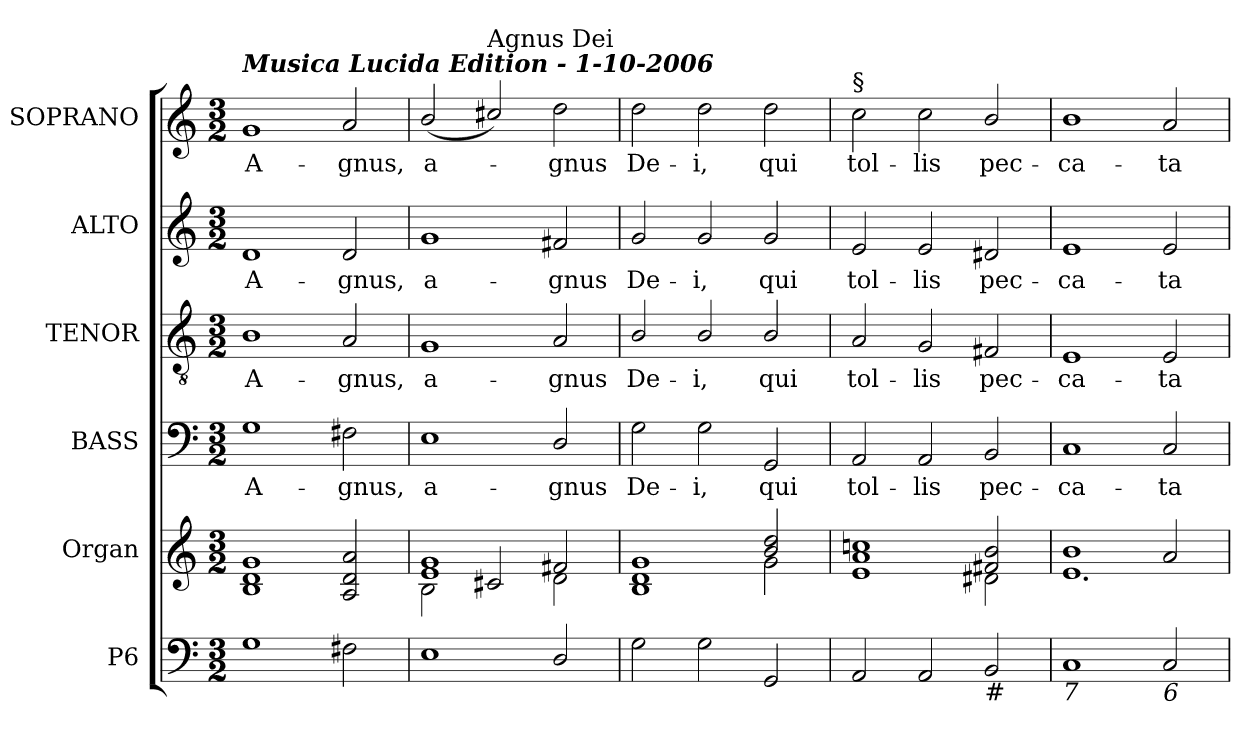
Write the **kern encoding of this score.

**kern	**kern	**kern	**text	**kern	**text	**kern	**text	**kern	**text
*part6	*part5	*part4	*part4	*part3	*part3	*part2	*part2	*part1	*part1
*staff6	*staff5	*staff4	*staff4	*staff3	*staff3	*staff2	*staff2	*staff1	*staff1
*I"P6	*I"Organ	*I"BASS	*	*I"TENOR	*	*I"ALTO	*	*I"SOPRANO	*
*	*I'A.	*I'B.	*	*I'T.	*	*I'A.	*	*I'S.	*
!!LO:PB:g=z
*clefF4	*clefG2	*clefF4	*	*clefGv2	*	*clefG2	*	*clefG2	*
*	*	*	*	*ITrd7c12	*	*	*	*	*
*k[]	*k[]	*k[]	*	*k[]	*	*k[]	*	*k[]	*
*C:	*C:	*C:	*	*C:	*	*C:	*	*C:	*
*M3/2	*M3/2	*M3/2	*	*M3/2	*	*M3/2	*	*M3/2	*
*MM200	*MM200	*MM200	*	*MM200	*	*MM200	*	*MM200	*
=1	=1	=1	=1	=1	=1	=1	=1	=1	=1
!	!	!	!LO:LY:b:color=#000000	!	!	!	!	!	!
!	!	!	!	!	!LO:LY:b:color=#000000	!	!	!	!
!	!	!	!	!	!	!	!LO:LY:b:color=#000000	!	!
!	!	!	!	!	!	!	!	!LO:TX:a:Bi:t=Musica Lucida Edition  -  1-10-2006	!
!	!	!	!	!	!	!	!	!	!LO:LY:b:color=#000000
1Gi	1Bi 1di 1gi	1Gi	A-	1BBi	A-	1di	A-	1gi	A-
!	!	!	!LO:LY:b:color=#000000	!	!	!	!	!	!
!	!	!	!	!	!LO:LY:b:color=#000000	!	!	!	!
!	!	!	!	!	!	!	!LO:LY:b:color=#000000	!	!
!	!	!	!	!	!	!	!	!	!LO:LY:b:color=#000000
2F#Xi\	2Ai/ 2di 2ai	2F#Xi\	-gnus,	2AAi/	-gnus,	2di/	-gnus,	2ai/	-gnus,
=2	=2	=2	=2	=2	=2	=2	=2	=2	=2
*	*^	*	*	*	*	*	*	*	*
!	!	!	!	!LO:LY:b:color=#000000	!	!	!	!	!	!
!	!	!	!	!	!	!LO:LY:b:color=#000000	!	!	!	!
!	!	!	!	!	!	!	!	!LO:LY:b:color=#000000	!	!
!	!	!	!	!	!	!	!	!	!	!LO:LY:b:color=#000000
1Ei	1ei 1gi	2Bi\	1Ei	a-	1GGi	a-	1gi	a-	(2bi/	a-
!	!	!	!	!	!	!	!	!	!LO:TX:a:t=Agnus Dei	!
.	.	2c#Xi/	.	.	.	.	.	.	2cc#Xi/)	.
!	!	!	!	!LO:LY:b:color=#000000	!	!	!	!	!	!
!	!	!	!	!	!	!LO:LY:b:color=#000000	!	!	!	!
!	!	!	!	!	!	!	!	!LO:LY:b:color=#000000	!	!
!	!	!	!	!	!	!	!	!	!	!LO:LY:b:color=#000000
2Di/	2f#Xi/	2di\	2Di/	-gnus	2AAi/	-gnus	2f#Xi/	-gnus	2ddi\	-gnus
=3	=3	=3	=3	=3	=3	=3	=3	=3	=3	=3
!	!	!	!	!LO:LY:b:color=#000000	!	!	!	!	!	!
!	!	!	!	!	!	!LO:LY:b:color=#000000	!	!	!	!
!	!	!	!	!	!	!	!	!LO:LY:b:color=#000000	!	!
!	!	!	!	!	!	!	!	!	!	!LO:LY:b:color=#000000
2Gi\	1di 1gi	1Bi	2Gi\	De-	2BBi/	De-	2gi/	De-	2ddi\	De-
!	!	!	!	!LO:LY:b:color=#000000	!	!	!	!	!	!
!	!	!	!	!	!	!LO:LY:b:color=#000000	!	!	!	!
!	!	!	!	!	!	!	!	!LO:LY:b:color=#000000	!	!
!	!	!	!	!	!	!	!	!	!	!LO:LY:b:color=#000000
2Gi\	.	.	2Gi\	-i,	2BBi/	-i,	2gi/	-i,	2ddi\	-i,
!	!	!	!	!LO:LY:b:color=#000000	!	!	!	!	!	!
!	!	!	!	!	!	!LO:LY:b:color=#000000	!	!	!	!
!	!	!	!	!	!	!	!	!LO:LY:b:color=#000000	!	!
!	!	!	!	!	!	!	!	!	!	!LO:LY:b:color=#000000
2GGi/	2bi/ 2ddi	2gi\	2GGi/	qui	2BBi/	qui	2gi/	qui	2ddi\	qui
=4	=4	=4	=4	=4	=4	=4	=4	=4	=4	=4
!	!	!	!	!LO:LY:b:color=#000000	!	!	!	!	!	!
!	!	!	!	!	!	!LO:LY:b:color=#000000	!	!	!	!
!	!	!	!	!	!	!	!	!LO:LY:b:color=#000000	!	!
!	!	!	!	!	!	!	!	!	!LO:TX:a:t=§	!
!	!	!	!	!	!	!	!	!	!	!LO:LY:b:color=#000000
2AAi/	1ai 1ccni	1ei	2AAi/	tol-	2AAi/	tol-	2ei/	tol-	2cci\	tol-
!	!	!	!	!LO:LY:b:color=#000000	!	!	!	!	!	!
!	!	!	!	!	!	!LO:LY:b:color=#000000	!	!	!	!
!	!	!	!	!	!	!	!	!LO:LY:b:color=#000000	!	!
!	!	!	!	!	!	!	!	!	!	!LO:LY:b:color=#000000
2AAi/	.	.	2AAi/	-lis	2GGi/	-lis	2ei/	-lis	2cci\	-lis
!	!	!	!	!LO:LY:b:color=#000000	!	!	!	!	!	!
!	!	!	!	!	!	!LO:LY:b:color=#000000	!	!	!	!
!	!	!	!	!	!	!	!	!LO:LY:b:color=#000000	!	!
!LO:TX:b:t=#	!	!	!	!	!	!	!	!	!	!
!	!	!	!	!	!	!	!	!	!	!LO:LY:b:color=#000000
2BBi/	2f#Xi/ 2bi	2d#Xi\	2BBi/	pec-	2FF#Xi/	pec-	2d#Xi/	pec-	2bi/	pec-
=5	=5	=5	=5	=5	=5	=5	=5	=5	=5	=5
!	!	!	!	!LO:LY:b:color=#000000	!	!	!	!	!	!
!	!	!	!	!	!	!LO:LY:b:color=#000000	!	!	!	!
!	!	!	!	!	!	!	!	!LO:LY:b:color=#000000	!	!
!LO:TX:b:i:t=7	!	!	!	!	!	!	!	!	!	!
!	!	!	!	!	!	!	!	!	!	!LO:LY:b:color=#000000
1Ci	1bi	1.ei	1Ci	-ca-	1EEi	-ca-	1ei	-ca-	1bi	-ca-
!	!	!	!	!LO:LY:b:color=#000000	!	!	!	!	!	!
!	!	!	!	!	!	!LO:LY:b:color=#000000	!	!	!	!
!	!	!	!	!	!	!	!	!LO:LY:b:color=#000000	!	!
!LO:TX:b:i:t=6	!	!	!	!	!	!	!	!	!	!
!	!	!	!	!	!	!	!	!	!	!LO:LY:b:color=#000000
2Ci/	2ai/	.	2Ci/	-ta	2EEi/	-ta	2ei/	-ta	2ai/	-ta
*	*v	*v	*	*	*	*	*	*	*	*
=	=	=	=	=	=	=	=	=	=
*-	*-	*-	*-	*-	*-	*-	*-	*-	*-
